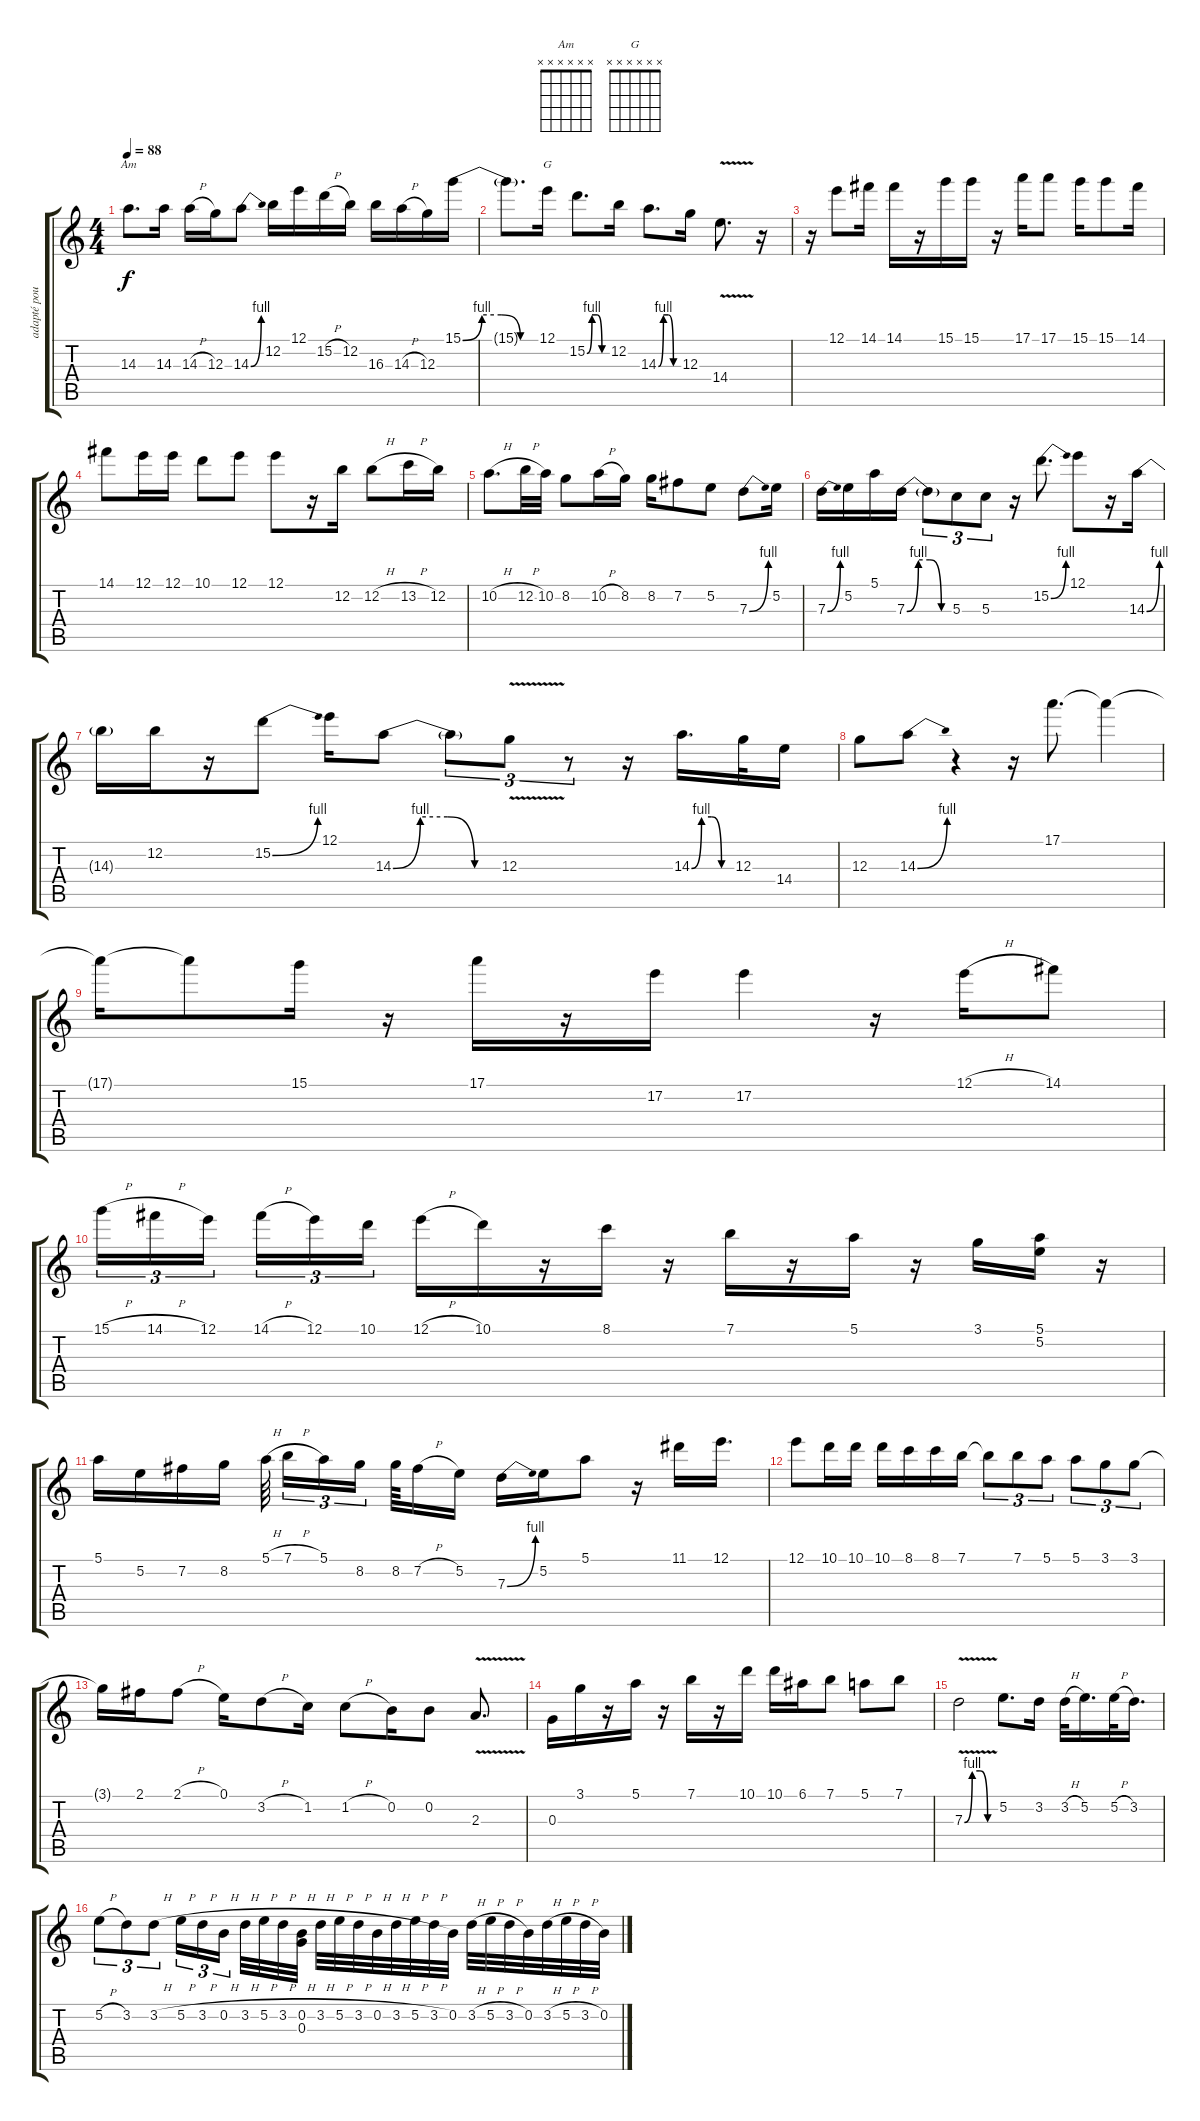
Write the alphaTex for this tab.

\track ("adapté pour satrat" "adapté pou") {instrument overdrivenguitar}
\staff {score tabs}
\tuning (E4 B3 G3 D3 A2 E2) {hide}
\chord ("Am" x x x x x x)
\chord ("G" x x x x x x)
\ts (4 4)
\tempo 88
\clef g2
\ks c
14.3{t}.8{d ch "Am" dy f} 14.3.16 14.3{h}.16 12.3.16 14.3{be (bend 0 0 60 4)}.8 12.2.16 12.1.16 15.2{h}.16 12.2.16 16.3.16 14.3{h}.16 12.3.16 15.1{be (custom 0 0 15 4 30 4 45 0 60 0)}.16 |
15.1{t}.8{d} 12.1.16{ch "G"} 15.2{be (custom 0 0 15 4 30 4 45 0 60 0)}.8{d} 12.2.16 14.3{be (custom 0 0 15 4 30 4 45 0 60 0)}.8{d} 12.3.16 14.4{v}.8{d} r.16 |
r.16 12.1.8 14.1.16 14.1.16 r.16 15.1.16 15.1.16 r.16 17.1.16 17.1.8 15.1.16 15.1.8 14.1.16 |
14.1.8 12.1.16 12.1.16 10.1.8 12.1.8 12.1.8 r.16 12.2.16 12.2{h}.8 13.2{h}.16 12.2.16 |
10.2{h}.8{d} 12.2{h}.32 10.2.32 8.2.8 10.2{h}.16 8.2.16 8.2.16 7.2.8 5.2.8 7.3{be (bend 0 0 60 4)}.8 5.2.16 |
7.3{be (bend 0 0 60 4)}.16 5.2.16 5.1.16 7.3{be (custom 0 0 15 4 30 4 45 0 60 0)}.16 7.3{t}.8{tu (3 2)} 5.3.8{tu (3 2)} 5.3.8{tu (3 2)} r.16 15.2{be (bend 0 0 60 4)}.8{d} 12.1.8 r.16 14.3{be (bend 0 0 60 4)}.16 |
14.3{t}.16 12.2.16 r.16 15.2{be (bend 0 0 60 4)}.8 12.1.16 14.3{be (custom 0 0 15 4 30 4 45 0 60 0)}.8 14.3{t}.8{tu (3 2)} 12.3{v}.8{tu (3 2)} r.8{tu (3 2)} r.16 14.3{be (custom 0 0 15 4 30 4 45 0 60 0)}.16{d} 12.3.32 14.4.16 |
12.3.8 14.3{be (bend 0 0 60 4)}.8 r.4 r.16 17.1.8{d} 17.1{t}.4 |
17.1{t}.16 17.1{t}.8 15.1.16 r.16 17.1.16 r.16 17.2.16 17.2.4 r.16 12.1{h}.16 14.1.8 |
15.1{h}.16{tu (3 2)} 14.1{h}.16{tu (3 2)} 12.1.16{tu (3 2) beam splitsecondary} 14.1{h}.16{tu (3 2)} 12.1.16{tu (3 2)} 10.1.16{tu (3 2)} 12.1{h}.16 10.1.16 r.16 8.1.16 r.16 7.1.16 r.16 5.1.16 r.16 3.1.16 (5.1 5.2).16 r.16 |
5.1.16 5.2.16 7.2.16 8.2.16 5.1{h}.64{beam splitsecondary} 7.1{h}.16{tu (3 2)} 5.1.16{tu (3 2)} 8.2.16{tu (3 2) beam splitsecondary} 8.2.64 7.2{h}.16 5.2.16 7.3{be (bend 0 0 60 4)}.16 5.2.16 5.1.8 r.16 11.1.16 12.1.16{d} |
12.1.8 10.1.16 10.1.16 10.1.16 8.1.16 8.1.16 7.1.16 7.1{t}.8{tu (3 2)} 7.1.8{tu (3 2)} 5.1.8{tu (3 2)} 5.1.8{tu (3 2)} 3.1.8{tu (3 2)} 3.1.8{tu (3 2)} |
3.1{t}.16 2.1.16 2.1{h}.8 0.1.16 3.2{h}.8 1.2.16 1.2{h}.8 0.2.16 0.2.8 2.3{v}.8{d} |
0.3.16 3.1.16 r.16 5.1.16 r.16 7.1.16 r.16 10.1.16 10.1.16 6.1.16 7.1.8 5.1.8 7.1.8 |
7.3{be (custom 0 0 15 4 30 4 45 0 60 0) v}.2 5.2.8{d} 3.2.16 3.2{h}.32 5.2.16{d} 5.2{h}.32 3.2.16{d} |
5.2{h}.8{tu (3 2)} 3.2.8{tu (3 2)} 3.2{h}.8{tu (3 2)} 5.2{h}.16{tu (3 2)} 3.2{h}.16{tu (3 2)} 0.2{h}.16{tu (3 2) beam splitsecondary} 3.2{h}.32 5.2{h}.32 3.2{h}.32 (0.2{h} 0.3).32 3.2{h}.32 5.2{h}.32 3.2{h}.32 0.2{h}.32 3.2{h}.32 5.2{h}.32 3.2{h}.32 0.2.32 3.2{h}.32 5.2{h}.32 3.2{h}.32 0.2.32 3.2{h}.32 5.2{h}.32 3.2{h}.32 0.2.32
